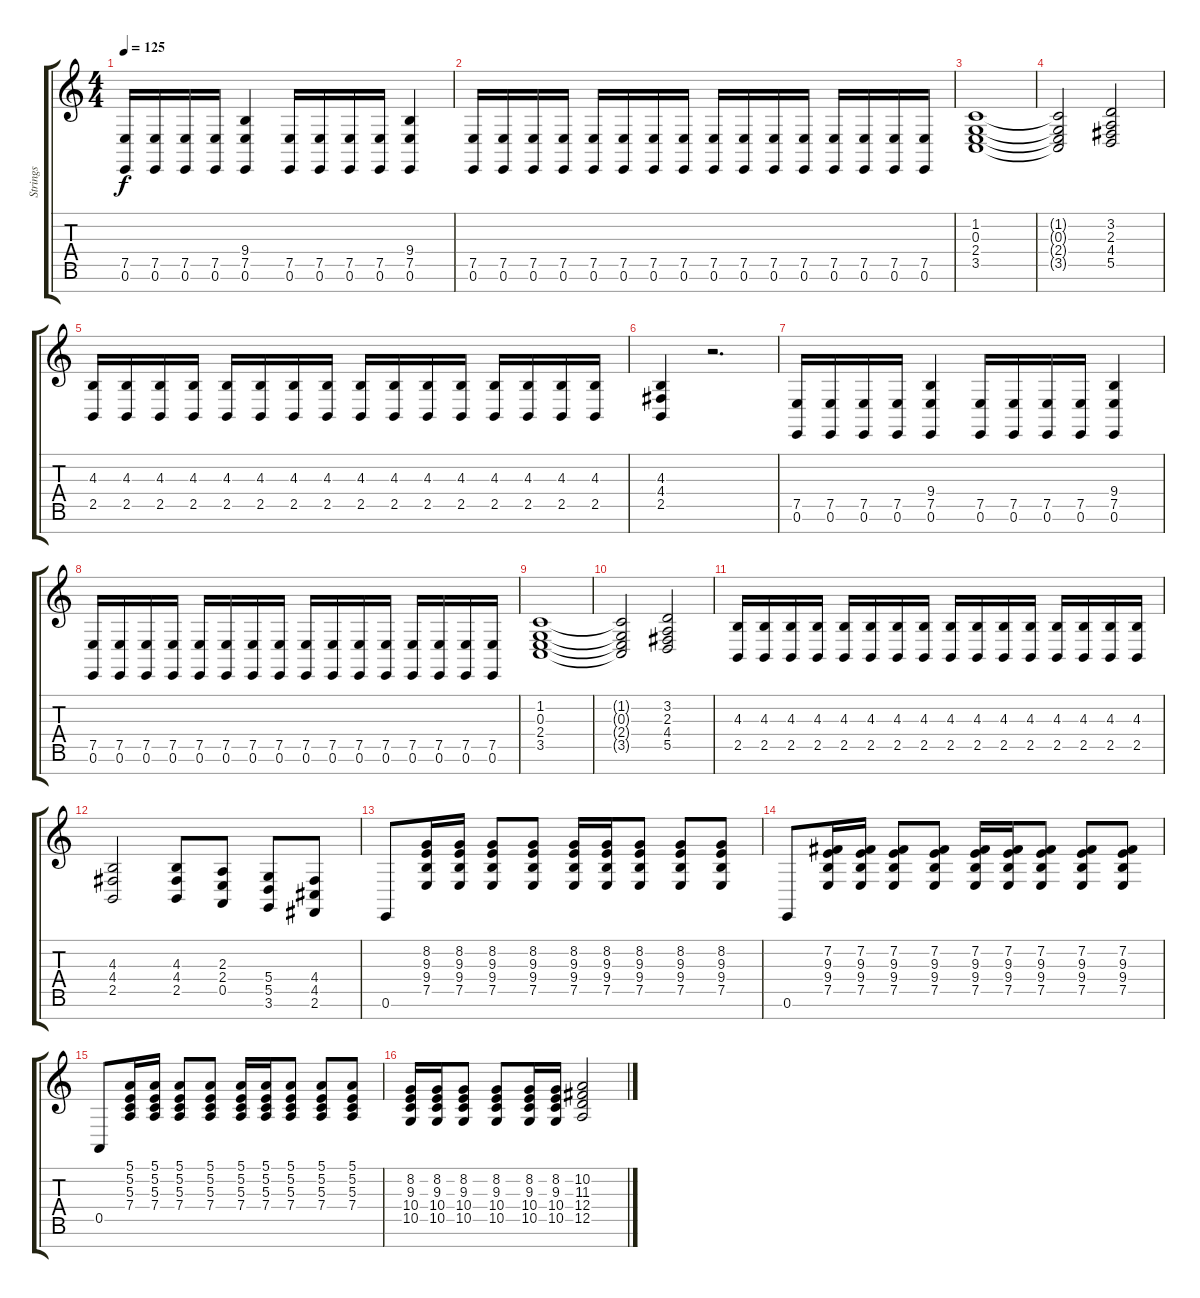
\track ("Strings" "Strings") {instrument stringensemble1}
\staff {score tabs}
\tuning (E4 B3 G3 D3 A2 E2 B1) {hide}
\ts (4 4)
\tempo 125
\clef g2
\ks c
(7.5 0.6).16{dy f instrument stringensemble1} (7.5 0.6).16 (7.5 0.6).16 (7.5 0.6).16 (9.4 7.5 0.6).4 (7.5 0.6).16 (7.5 0.6).16 (7.5 0.6).16 (7.5 0.6).16 (9.4 7.5 0.6).4 |
(7.5 0.6).16 (7.5 0.6).16 (7.5 0.6).16 (7.5 0.6).16 (7.5 0.6).16 (7.5 0.6).16 (7.5 0.6).16 (7.5 0.6).16 (7.5 0.6).16 (7.5 0.6).16 (7.5 0.6).16 (7.5 0.6).16 (7.5 0.6).16 (7.5 0.6).16 (7.5 0.6).16 (7.5 0.6).16 |
(1.2 0.3 2.4 3.5).1 |
(1.2{t} 0.3{t} 2.4{t} 3.5{t}).2 (3.2 2.3 4.4 5.5).2 |
(4.3 2.5).16 (4.3 2.5).16 (4.3 2.5).16 (4.3 2.5).16 (4.3 2.5).16 (4.3 2.5).16 (4.3 2.5).16 (4.3 2.5).16 (4.3 2.5).16 (4.3 2.5).16 (4.3 2.5).16 (4.3 2.5).16 (4.3 2.5).16 (4.3 2.5).16 (4.3 2.5).16 (4.3 2.5).16 |
(4.3 4.4 2.5).4 r.2{d} |
(7.5 0.6).16 (7.5 0.6).16 (7.5 0.6).16 (7.5 0.6).16 (9.4 7.5 0.6).4 (7.5 0.6).16 (7.5 0.6).16 (7.5 0.6).16 (7.5 0.6).16 (9.4 7.5 0.6).4 |
(7.5 0.6).16 (7.5 0.6).16 (7.5 0.6).16 (7.5 0.6).16 (7.5 0.6).16 (7.5 0.6).16 (7.5 0.6).16 (7.5 0.6).16 (7.5 0.6).16 (7.5 0.6).16 (7.5 0.6).16 (7.5 0.6).16 (7.5 0.6).16 (7.5 0.6).16 (7.5 0.6).16 (7.5 0.6).16 |
(1.2 0.3 2.4 3.5).1 |
(1.2{t} 0.3{t} 2.4{t} 3.5{t}).2 (3.2 2.3 4.4 5.5).2 |
(4.3 2.5).16 (4.3 2.5).16 (4.3 2.5).16 (4.3 2.5).16 (4.3 2.5).16 (4.3 2.5).16 (4.3 2.5).16 (4.3 2.5).16 (4.3 2.5).16 (4.3 2.5).16 (4.3 2.5).16 (4.3 2.5).16 (4.3 2.5).16 (4.3 2.5).16 (4.3 2.5).16 (4.3 2.5).16 |
(4.3 4.4 2.5).2 (4.3 4.4 2.5).8 (2.3 2.4 0.5).8 (5.4 5.5 3.6).8 (4.4 4.5 2.6).8 |
0.6.8 (8.2 9.3 9.4 7.5).16 (8.2 9.3 9.4 7.5).16 (8.2 9.3 9.4 7.5).8 (8.2 9.3 9.4 7.5).8 (8.2 9.3 9.4 7.5).16 (8.2 9.3 9.4 7.5).16 (8.2 9.3 9.4 7.5).8 (8.2 9.3 9.4 7.5).8 (8.2 9.3 9.4 7.5).8 |
0.6.8 (7.2 9.3 9.4 7.5).16 (7.2 9.3 9.4 7.5).16 (7.2 9.3 9.4 7.5).8 (7.2 9.3 9.4 7.5).8 (7.2 9.3 9.4 7.5).16 (7.2 9.3 9.4 7.5).16 (7.2 9.3 9.4 7.5).8 (7.2 9.3 9.4 7.5).8 (7.2 9.3 9.4 7.5).8 |
0.5.8 (5.1 5.2 5.3 7.4).16 (5.1 5.2 5.3 7.4).16 (5.1 5.2 5.3 7.4).8 (5.1 5.2 5.3 7.4).8 (5.1 5.2 5.3 7.4).16 (5.1 5.2 5.3 7.4).16 (5.1 5.2 5.3 7.4).8 (5.1 5.2 5.3 7.4).8 (5.1 5.2 5.3 7.4).8 |
(8.2 9.3 10.4 10.5).16 (8.2 9.3 10.4 10.5).16 (8.2 9.3 10.4 10.5).8 (8.2 9.3 10.4 10.5).8 (8.2 9.3 10.4 10.5).16 (8.2 9.3 10.4 10.5).16 (10.2 11.3 12.4 12.5).2
